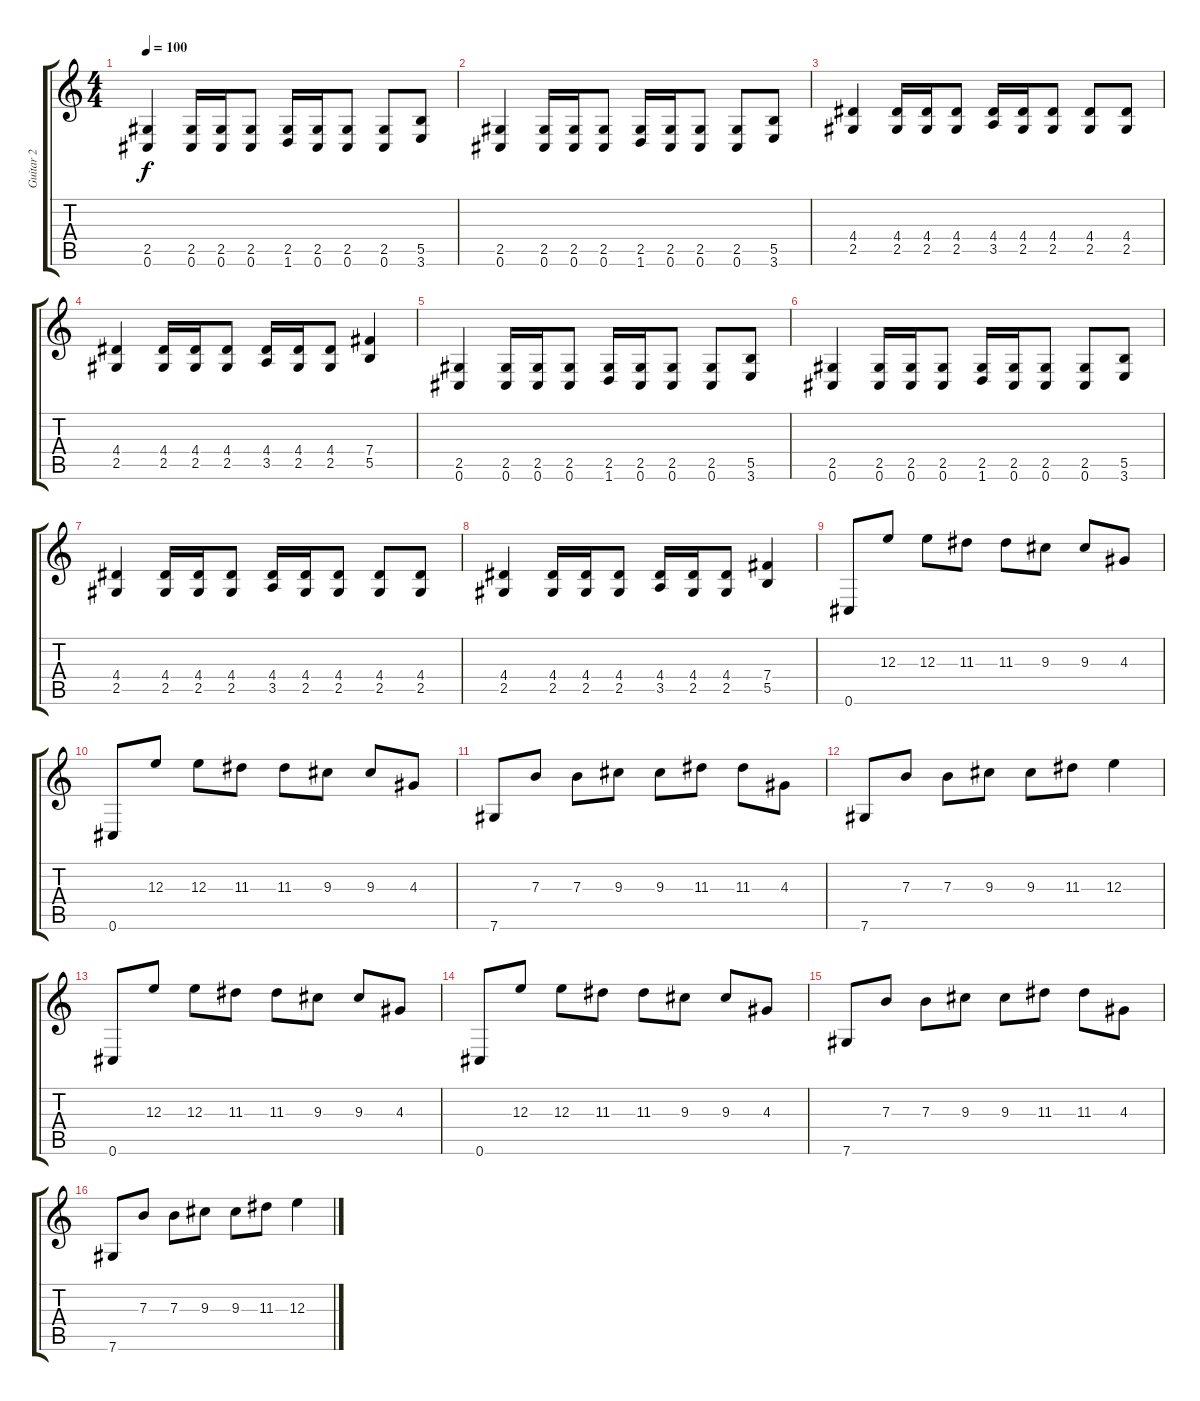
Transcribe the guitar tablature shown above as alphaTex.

\track ("Guitar 2" "Guitar 2") {instrument distortionguitar}
\staff {score tabs}
\tuning (Db4 Ab3 E3 B2 Gb2 Db2) {hide}
\ts (4 4)
\tempo 100
\clef g2
\ks c
(2.5 0.6).4{dy f} (2.5 0.6).16 (2.5 0.6).16 (2.5 0.6).8 (2.5 1.6).16 (2.5 0.6).16 (2.5 0.6).8 (2.5 0.6).8 (5.5 3.6).8 |
(2.5 0.6).4 (2.5 0.6).16 (2.5 0.6).16 (2.5 0.6).8 (2.5 1.6).16 (2.5 0.6).16 (2.5 0.6).8 (2.5 0.6).8 (5.5 3.6).8 |
(4.4 2.5).4 (4.4 2.5).16 (4.4 2.5).16 (4.4 2.5).8 (4.4 3.5).16 (4.4 2.5).16 (4.4 2.5).8 (4.4 2.5).8 (4.4 2.5).8 |
(4.4 2.5).4 (4.4 2.5).16 (4.4 2.5).16 (4.4 2.5).8 (4.4 3.5).16 (4.4 2.5).16 (4.4 2.5).8 (7.4 5.5).4 |
(2.5 0.6).4 (2.5 0.6).16 (2.5 0.6).16 (2.5 0.6).8 (2.5 1.6).16 (2.5 0.6).16 (2.5 0.6).8 (2.5 0.6).8 (5.5 3.6).8 |
(2.5 0.6).4 (2.5 0.6).16 (2.5 0.6).16 (2.5 0.6).8 (2.5 1.6).16 (2.5 0.6).16 (2.5 0.6).8 (2.5 0.6).8 (5.5 3.6).8 |
(4.4 2.5).4 (4.4 2.5).16 (4.4 2.5).16 (4.4 2.5).8 (4.4 3.5).16 (4.4 2.5).16 (4.4 2.5).8 (4.4 2.5).8 (4.4 2.5).8 |
(4.4 2.5).4 (4.4 2.5).16 (4.4 2.5).16 (4.4 2.5).8 (4.4 3.5).16 (4.4 2.5).16 (4.4 2.5).8 (7.4 5.5).4 |
0.6.8 12.3.8 12.3.8 11.3.8 11.3.8 9.3.8 9.3.8 4.3.8 |
0.6.8 12.3.8 12.3.8 11.3.8 11.3.8 9.3.8 9.3.8 4.3.8 |
7.6.8 7.3.8 7.3.8 9.3.8 9.3.8 11.3.8 11.3.8 4.3.8 |
7.6.8 7.3.8 7.3.8 9.3.8 9.3.8 11.3.8 12.3.4 |
0.6.8 12.3.8 12.3.8 11.3.8 11.3.8 9.3.8 9.3.8 4.3.8 |
0.6.8 12.3.8 12.3.8 11.3.8 11.3.8 9.3.8 9.3.8 4.3.8 |
7.6.8 7.3.8 7.3.8 9.3.8 9.3.8 11.3.8 11.3.8 4.3.8 |
7.6.8 7.3.8 7.3.8 9.3.8 9.3.8 11.3.8 12.3.4
